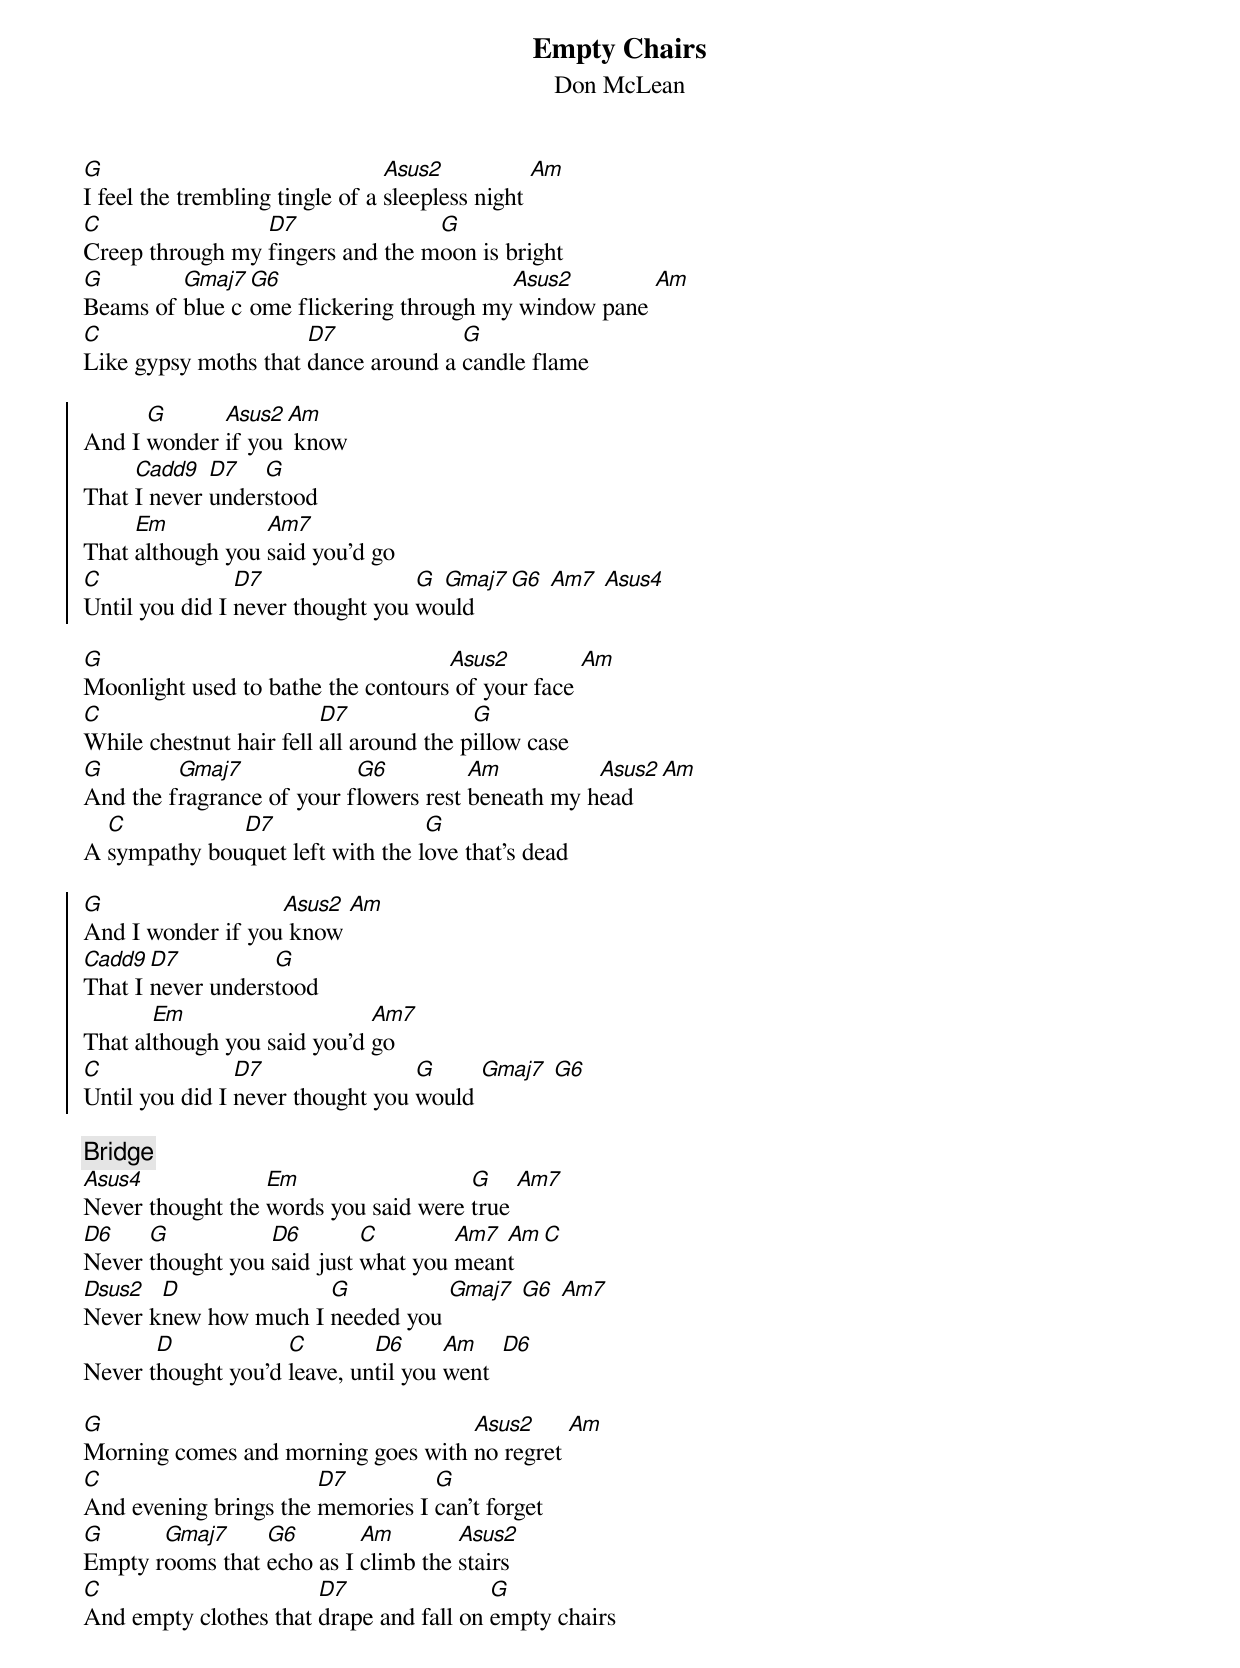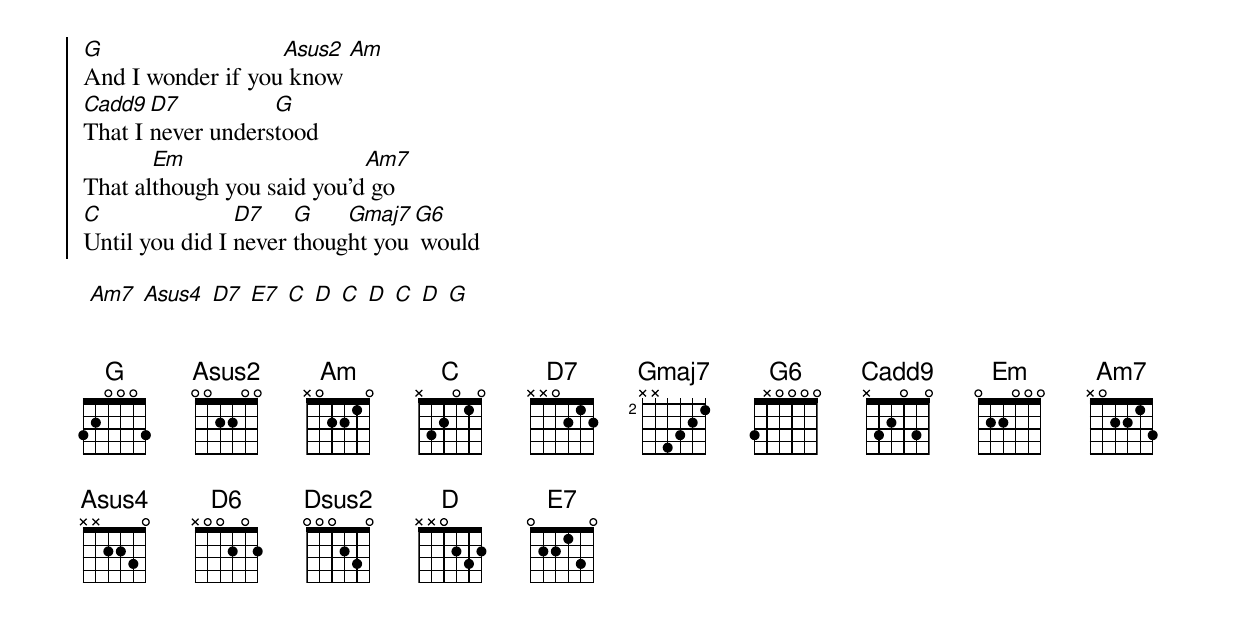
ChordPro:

{title: Empty Chairs}
{subtitle: Don McLean}

[G]I feel the trembling tingle of a [Asus2]sleepless night [Am]
[C]Creep through my [D7]fingers and the m[G]oon is bright
[G]Beams of [Gmaj7]blue c[G6]ome flickering through my[Asus2] window pane [Am]
[C]Like gypsy moths that [D7]dance around a [G]candle flame

{soc}
And I [G]wonder [Asus2]if you[Am] know
That [Cadd9]I never [D7]under[G]stood
That [Em]although you [Am7]said you’d go
[C]Until you did I [D7]never thought you [G]wo[Gmaj7]uld  [G6] [Am7] [Asus4]
{eoc}

[G]Moonlight used to bathe the contours[Asus2] of your face [Am]
[C]While chestnut hair fell [D7]all around the p[G]illow case
[G]And the f[Gmaj7]ragrance of your f[G6]lowers rest [Am]beneath my h[Asus2]ead [Am]
A [C]sympathy bou[D7]quet left with the l[G]ove that's dead

{soc}
[G]And I wonder if you[Asus2] know [Am]
[Cadd9]That I [D7]never unders[G]tood
That al[Em]though you said you’d [Am7]go
[C]Until you did I [D7]never thought you [G]would [Gmaj7] [G6]
{eoc}

{c:Bridge}
[Asus4]Never thought the [Em]words you said were [G]true [Am7]
[D6]Never [G]thought you [D6]said just [C]what you [Am7]mean[Am]t [C]
[Dsus2]Never k[D]new how much I [G]needed you [Gmaj7] [G6] [Am7]
Never t[D]hought you'd [C]leave, un[D6]til you [Am]went  [D6]

[G]Morning comes and morning goes with [Asus2]no regret [Am]
[C]And evening brings the [D7]memories I [G]can't forget
[G]Empty r[Gmaj7]ooms that [G6]echo as I [Am]climb the [Asus2]stairs
[C]And empty clothes that [D7]drape and fall on [G]empty chairs

{soc}
[G]And I wonder if you[Asus2] know [Am]
[Cadd9]That I [D7]never unders[G]tood
That al[Em]though you said you’d[Am7] go
[C]Until you did I [D7]never [G]thoug[Gmaj7]ht you[G6] would
{eoc}

 [Am7] [Asus4] [D7] [E7] [C] [D] [C] [D] [C] [D] [G]


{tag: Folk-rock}
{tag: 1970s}
